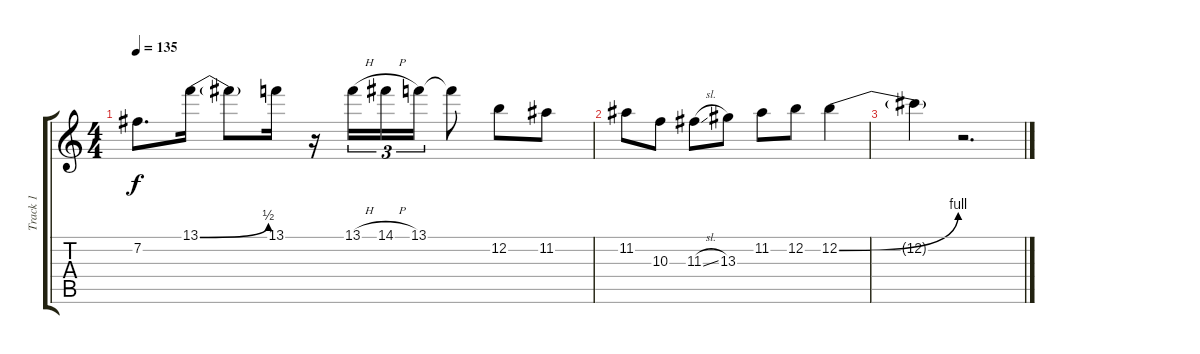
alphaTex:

\track ("Track 1" "Track 1") {instrument overdrivenguitar}
\staff {score tabs}
\tuning (E4 B3 G3 D3 A2 E2) {hide}
\ts (4 4)
\tempo 135
\clef g2
\ks c
7.2.8{d dy f} 13.1{be (bend 0 0 60 2)}.16 13.1{t}.8 13.1.16 r.16 13.1{h}.16{tu (3 2)} 14.1{h}.16{tu (3 2)} 13.1.16{tu (3 2)} 13.1{t}.8 12.2.8 11.2.8 |
11.2.8 10.3.8 11.3{sl}.8 13.3.8 11.2.8 12.2.8 12.2{be (bend 0 0 60 4)}.4 |
12.2{t}.4 r.2{d}
